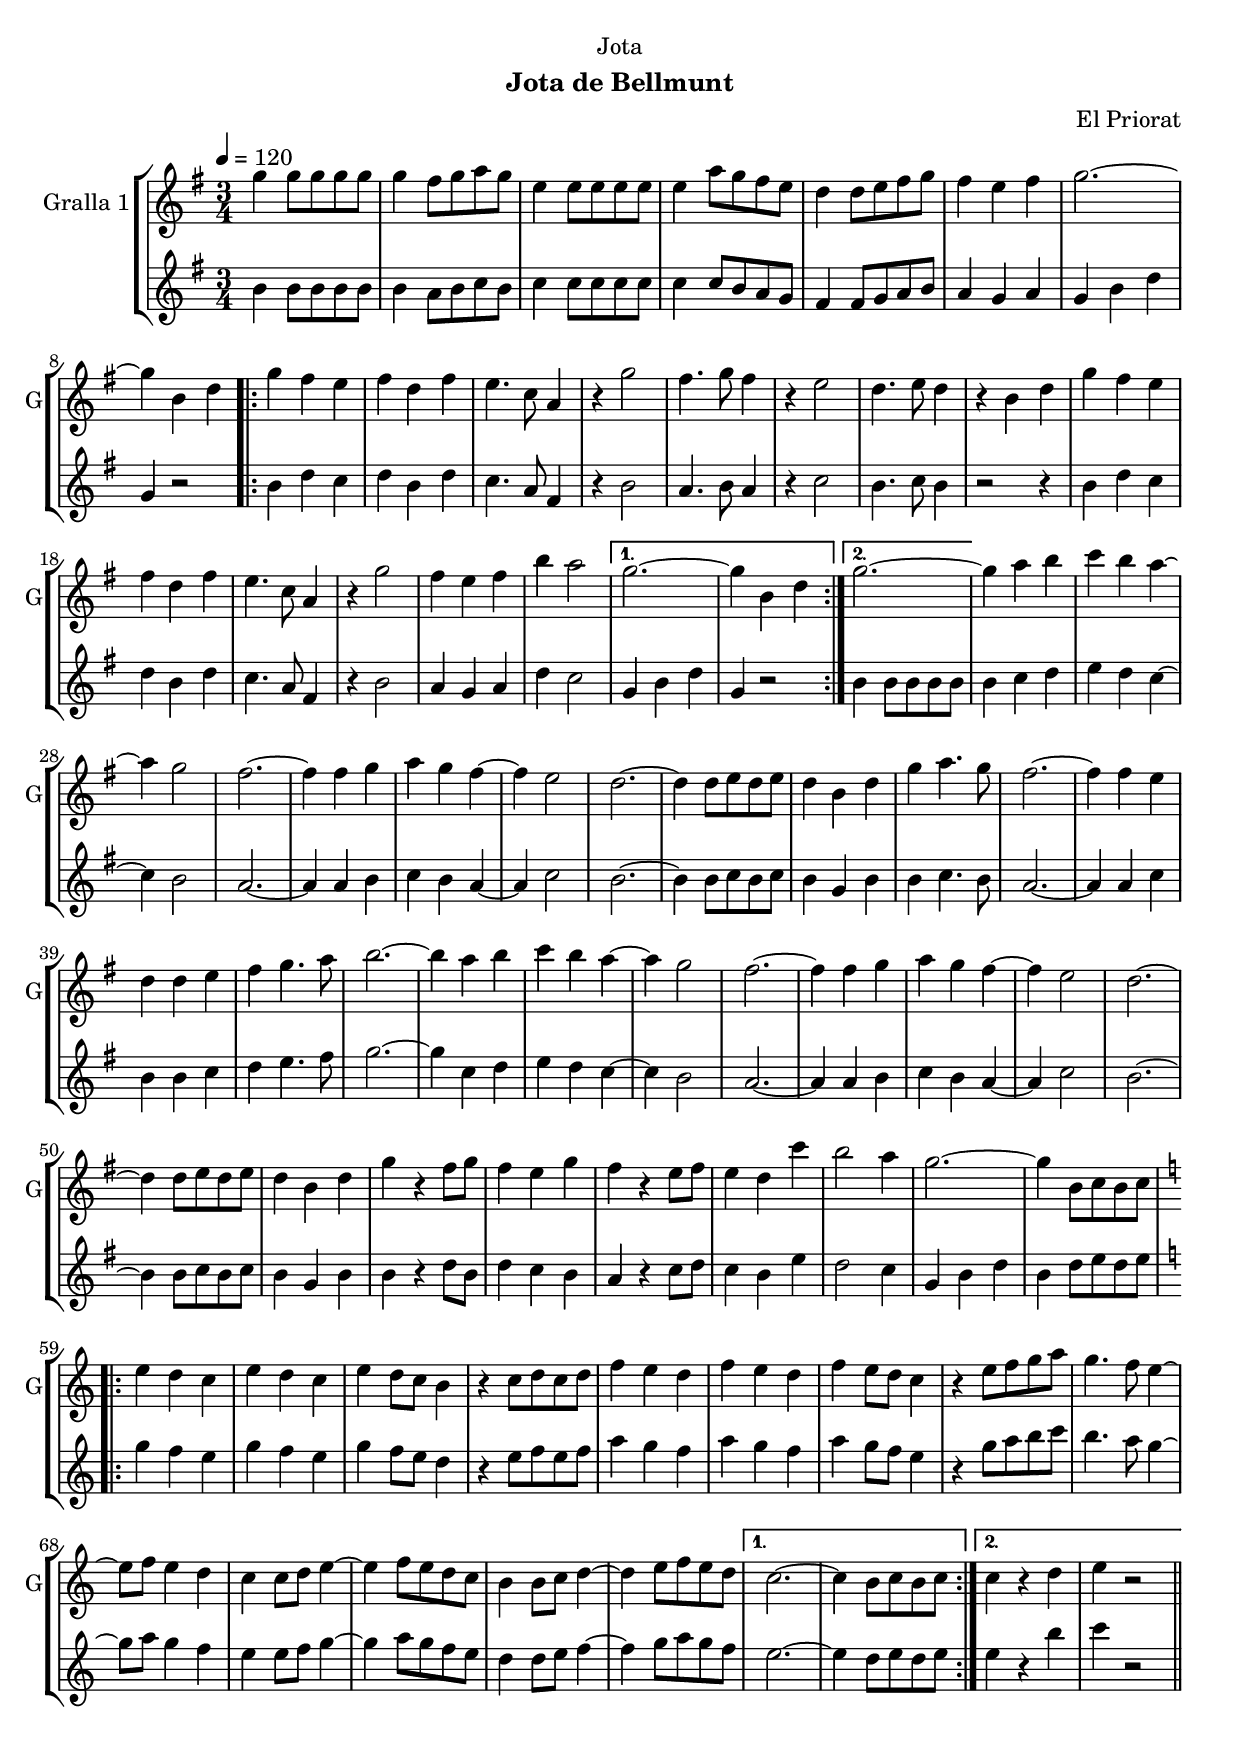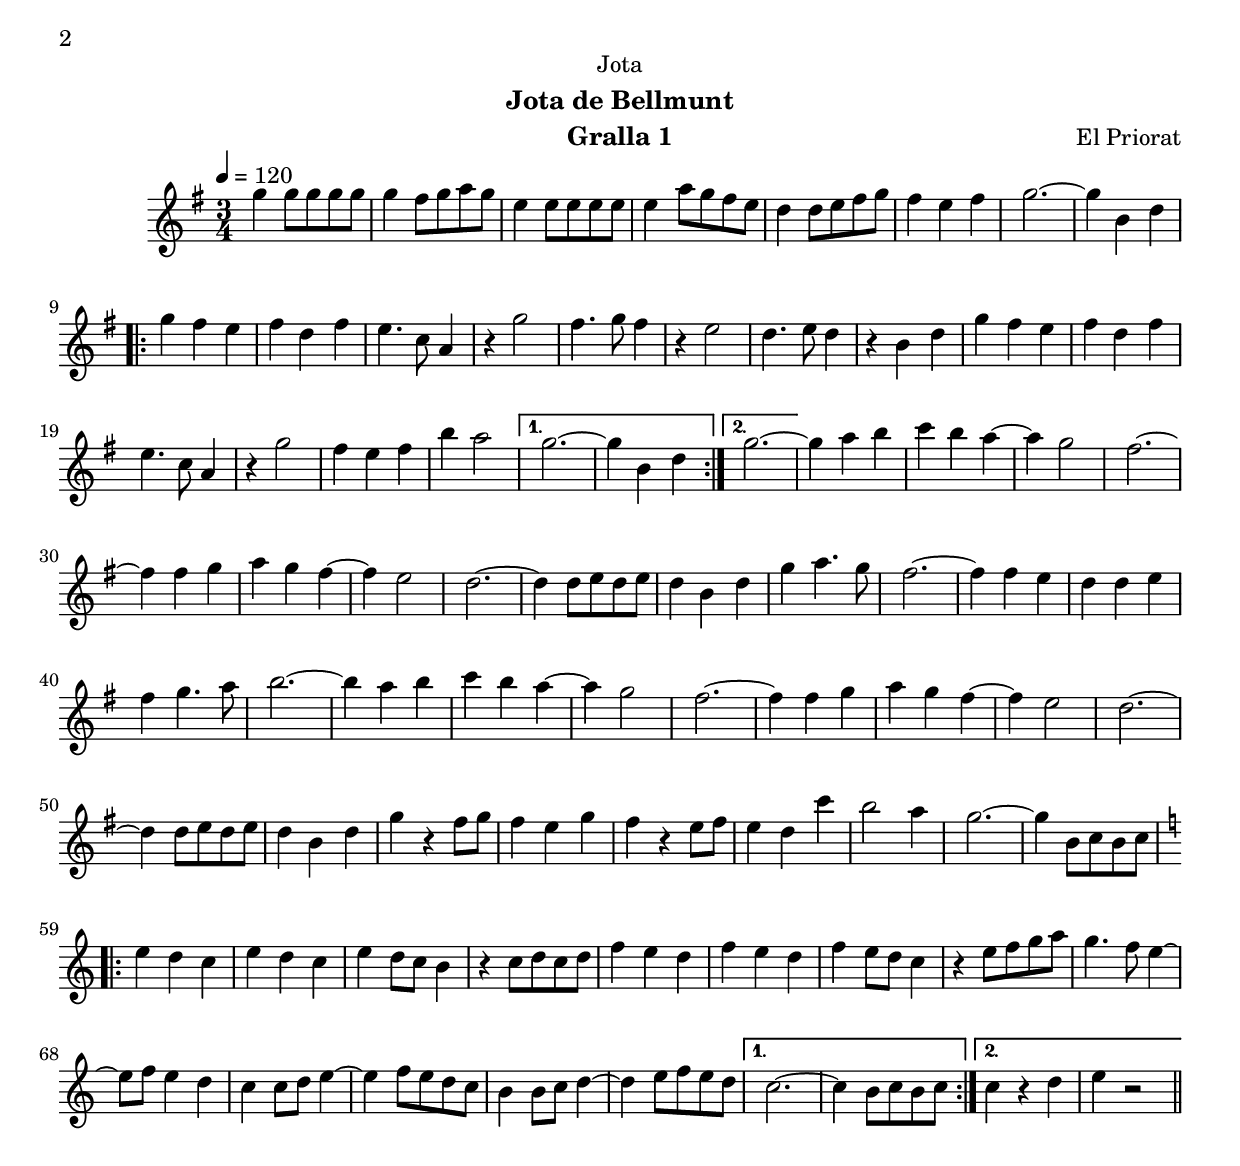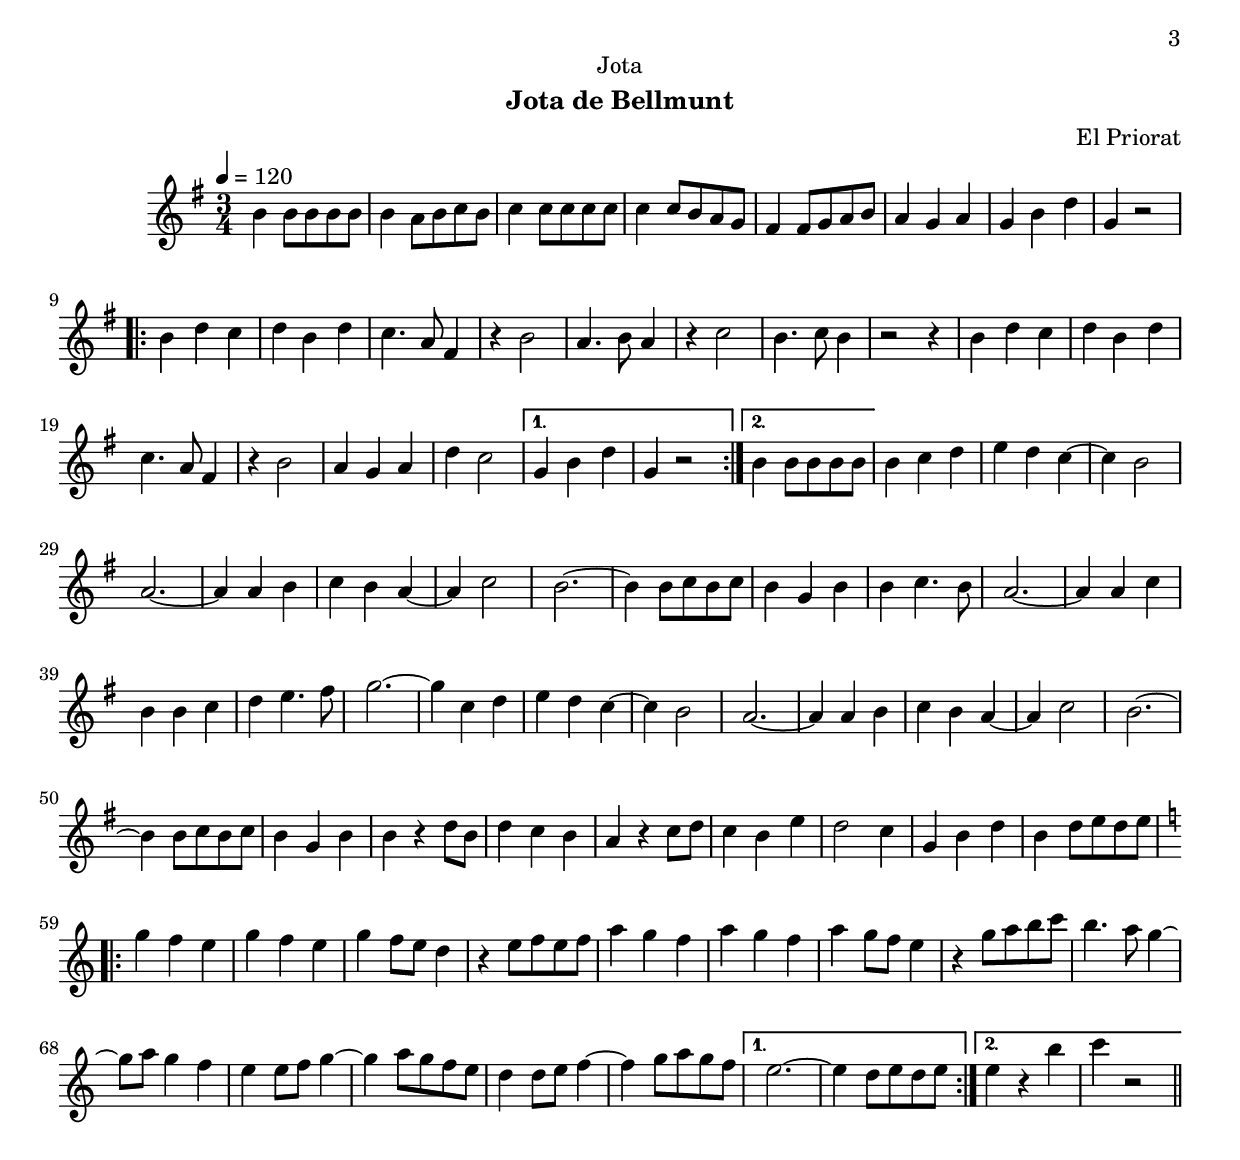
\version "2.16.2"

\header {
  dedication="Jota"
  title=""
  subtitle="Jota de Bellmunt"
  subsubtitle=""
  poet=""
  meter=""
  piece=""
  composer="El Priorat"
  arranger=""
  opus=""
  instrument=""
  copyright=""
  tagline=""
}

liniaroAa =
\relative g''
{
  \tempo 4=120
  \clef treble
  \key g \major
  \time 3/4
  g4 g8 g g g  |
  g4 fis8 g a g  |
  e4 e8 e e e  |
  e4 a8 g fis e  |
  %05
  d4 d8 e fis g  |
  fis4 e fis  |
  g2. ~  |
  g4 b, d  |
  \repeat volta 2 { g4 fis e  |
  %10
  fis4 d fis  |
  e4. c8 a4  |
  r4 g'2  |
  fis4. g8 fis4  |
  r4 e2  |
  %15
  d4. e8 d4  |
  r4 b d  |
  g4 fis e  |
  fis4 d fis  |
  e4. c8 a4  |
  %20
  r4 g'2  |
  fis4 e fis  |
  b4 a2 }
  \alternative { { g2. ~  |
  g4 b, d }
  %25
  { g2. ~ } }
  g4 a b  |
  c4 b a ~  |
  a4 g2  |
  fis2. ~  |
  %30
  fis4 fis g  |
  a4 g fis ~  |
  fis4 e2  |
  d2. ~  |
  d4 d8 e d e  |
  %35
  d4 b d  |
  g4 a4. g8  |
  fis2. ~  |
  fis4 fis e  |
  d4 d e  |
  %40
  fis4 g4. a8  |
  b2. ~  |
  b4 a b  |
  c4 b a ~  |
  a4 g2  |
  %45
  fis2. ~  |
  fis4 fis g  |
  a4 g fis ~  |
  fis4 e2  |
  d2. ~  |
  %50
  d4 d8 e d e  |
  d4 b d  |
  g4 r fis8 g  |
  fis4 e g  |
  fis4 r e8 fis  |
  %55
  e4 d c'  |
  b2 a4  |
  g2. ~  |
  g4 b,8 c b c  |
  \key c \major   \repeat volta 2 { e4 d c  |
  %60
  e4 d c  |
  e4 d8 c b4  |
  r4 c8 d c d  |
  f4 e d  |
  f4 e d  |
  %65
  f4 e8 d c4  |
  r4 e8 f g a  |
  g4. f8 e4 ~  |
  e8 f e4 d  |
  c4 c8 d e4 ~  |
  %70
  e4 f8 e d c  |
  b4 b8 c d4 ~  |
  d4 e8 f e d }
  \alternative { { c2. ~  |
  c4 b8 c b c }
  %75
  { c4 r d  |
  e4 r2 } } \bar "||"
}

liniaroAb =
\relative b'
{
  \tempo 4=120
  \clef treble
  \key g \major
  \time 3/4
  b4 b8 b b b  |
  b4 a8 b c b  |
  c4 c8 c c c  |
  c4 c8 b a g  |
  %05
  fis4 fis8 g a b  |
  a4 g a  |
  g4 b d  |
  g,4 r2  |
  \repeat volta 2 { b4 d c  |
  %10
  d4 b d  |
  c4. a8 fis4  |
  r4 b2  |
  a4. b8 a4  |
  r4 c2  |
  %15
  b4. c8 b4  |
  r2 r4  |
  b4 d c  |
  d4 b d  |
  c4. a8 fis4  |
  %20
  r4 b2  |
  a4 g a  |
  d4 c2 }
  \alternative { { g4 b d  |
  g,4 r2 }
  %25
  { b4 b8 b b b } }
  b4 c d  |
  e4 d c ~  |
  c4 b2  |
  a2. ~  |
  %30
  a4 a b  |
  c4 b a ~  |
  a4 c2  |
  b2. ~  |
  b4 b8 c b c  |
  %35
  b4 g b  |
  b4 c4. b8  |
  a2. ~  |
  a4 a c  |
  b4 b c  |
  %40
  d4 e4. fis8  |
  g2. ~  |
  g4 c, d  |
  e4 d c ~  |
  c4 b2  |
  %45
  a2. ~  |
  a4 a b  |
  c4 b a ~  |
  a4 c2  |
  b2. ~  |
  %50
  b4 b8 c b c  |
  b4 g b  |
  b4 r d8 b  |
  d4 c b  |
  a4 r c8 d  |
  %55
  c4 b e  |
  d2 c4  |
  g4 b d  |
  b4 d8 e d e  |
  \key c \major   \repeat volta 2 { g4 f e  |
  %60
  g4 f e  |
  g4 f8 e d4  |
  r4 e8 f e f  |
  a4 g f  |
  a4 g f  |
  %65
  a4 g8 f e4  |
  r4 g8 a b c  |
  b4. a8 g4 ~  |
  g8 a g4 f  |
  e4 e8 f g4 ~  |
  %70
  g4 a8 g f e  |
  d4 d8 e f4 ~  |
  f4 g8 a g f }
  \alternative { { e2. ~  |
  e4 d8 e d e }
  %75
  { e4 r b'  |
  c4 r2 } } \bar "||"
}

\bookpart {
  \score {
    \new StaffGroup {
      \override Score.RehearsalMark #'self-alignment-X = #LEFT
      <<
        \new Staff \with {instrumentName = #"Gralla 1" shortInstrumentName = #"G"} \liniaroAa
        \new Staff \with {instrumentName = #"" shortInstrumentName = #" "} \liniaroAb
      >>
    }
    \layout {}
  }
  \score { \unfoldRepeats
    \new StaffGroup {
      \override Score.RehearsalMark #'self-alignment-X = #LEFT
      <<
        \new Staff \with {instrumentName = #"Gralla 1" shortInstrumentName = #"G"} \liniaroAa
        \new Staff \with {instrumentName = #"" shortInstrumentName = #" "} \liniaroAb
      >>
    }
    \midi {
      \set Staff.midiInstrument = "oboe"
      \set DrumStaff.midiInstrument = "drums"
    }
  }
}

\bookpart {
  \header {instrument="Gralla 1"}
  \score {
    \new StaffGroup {
      \override Score.RehearsalMark #'self-alignment-X = #LEFT
      <<
        \new Staff \liniaroAa
      >>
    }
    \layout {}
  }
  \score { \unfoldRepeats
    \new StaffGroup {
      \override Score.RehearsalMark #'self-alignment-X = #LEFT
      <<
        \new Staff \liniaroAa
      >>
    }
    \midi {
      \set Staff.midiInstrument = "oboe"
      \set DrumStaff.midiInstrument = "drums"
    }
  }
}

\bookpart {
  \header {instrument=""}
  \score {
    \new StaffGroup {
      \override Score.RehearsalMark #'self-alignment-X = #LEFT
      <<
        \new Staff \liniaroAb
      >>
    }
    \layout {}
  }
  \score { \unfoldRepeats
    \new StaffGroup {
      \override Score.RehearsalMark #'self-alignment-X = #LEFT
      <<
        \new Staff \liniaroAb
      >>
    }
    \midi {
      \set Staff.midiInstrument = "oboe"
      \set DrumStaff.midiInstrument = "drums"
    }
  }
}

